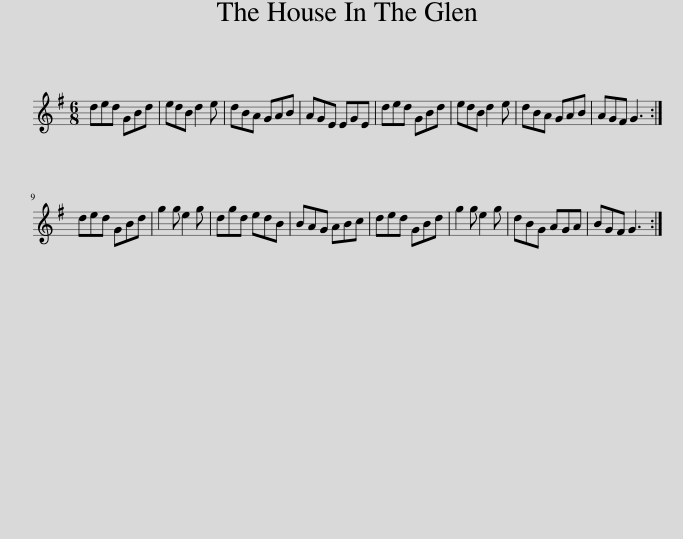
X:1
L:1/8
M:6/8
I:linebreak $
K:G
V:1 treble
V:1
 ded GBd | edB d2 e | dBA GAB | AGE EGE | ded GBd | %5
 edB d2 e | dBA GAB | AGF G3 :|$ ded GBd | g2 g e2 g | %10
 dgd edB | BAG ABc | ded GBd | g2 g e2 g | dBG AGA | %15
 BGF G3 :| %16
